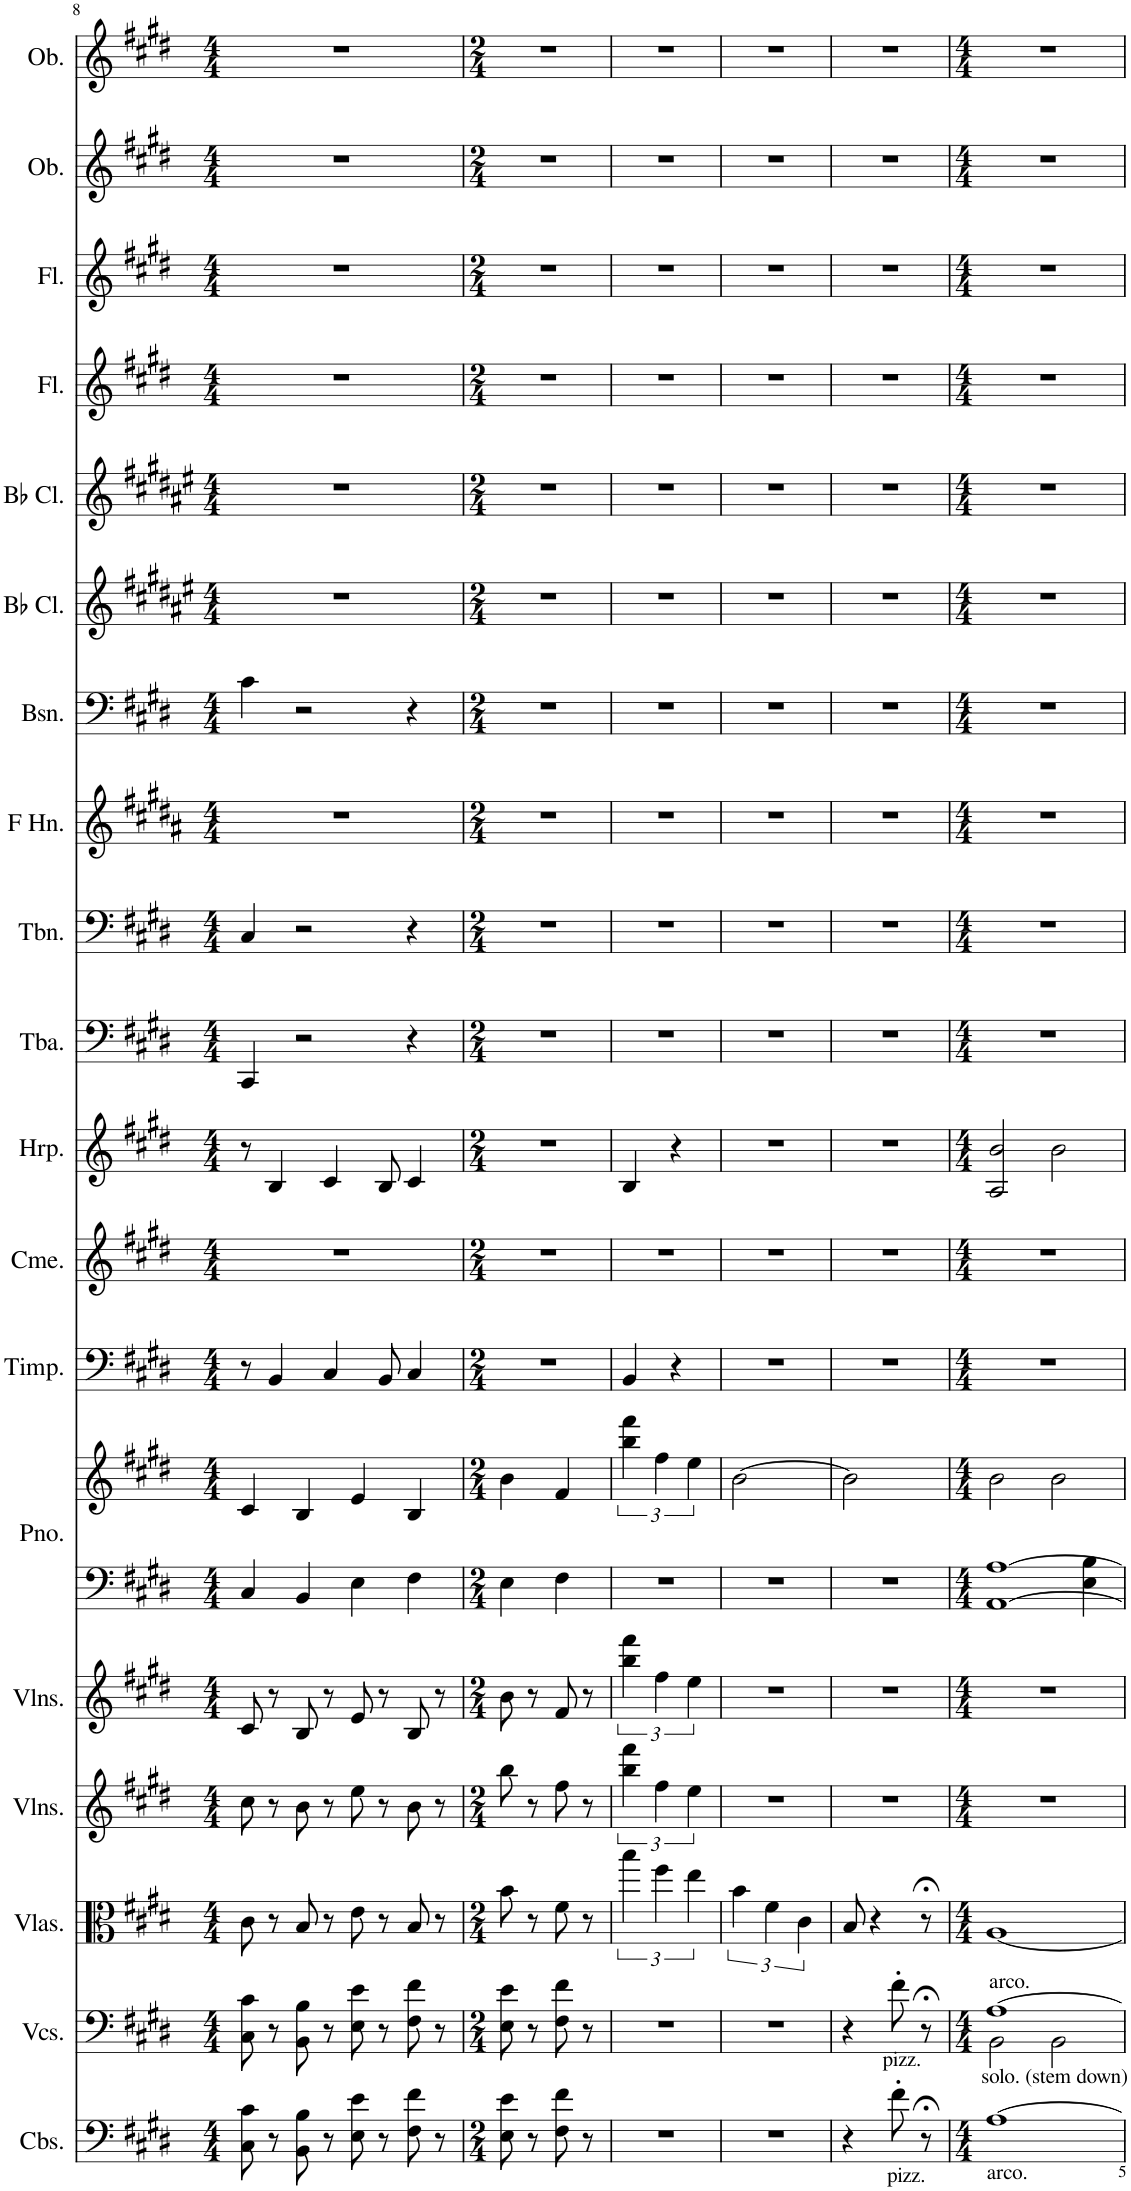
**kern	**kern	**kern	**kern	**kern	**kern	**kern	**kern	**kern	**kern	**kern	**kern	**kern	**kern	**kern	**kern	**kern	**kern	**kern	**kern
*part19	*part18	*part17	*part16	*part15	*part14	*part14	*part13	*part12	*part11	*part10	*part9	*part8	*part7	*part6	*part5	*part4	*part3	*part2	*part1
*staff20	*staff19	*staff18	*staff17	*staff16	*staff15	*staff14	*staff13	*staff12	*staff11	*staff10	*staff9	*staff8	*staff7	*staff6	*staff5	*staff4	*staff3	*staff2	*staff1
*I"Contrabasses	*I"Violoncellos	*I"Violas	*I"Violins	*I"Violins	*I"Piano	*	*I"Timpani	*I"Chimes	*I"Harp	*I"Tuba	*I"Trombone	*I"Horn in F	*I"Bassoon	*I"Bb Clarinet	*I"Bb Clarinet	*I"Flute	*I"Flute	*I"Oboe	*I"Oboe
*I'Cbs.	*I'Vcs.	*I'Vlas.	*I'Vlns.	*I'Vlns.	*I'Pno.	*	*I'Timp.	*I'Cme.	*I'Hrp.	*I'Tba.	*I'Tbn.	*	*I'Bsn.	*I'Bb Cl.	*I'Bb Cl.	*I'Fl.	*I'Fl.	*I'Ob.	*I'Ob.
!!LO:PB:g=z
*clefF4	*clefF4	*clefC3	*clefG2	*clefG2	*clefF4	*clefG2	*clefF4	*clefG2	*clefG2	*clefF4	*clefF4	*clefG2	*clefF4	*clefG2	*clefG2	*clefG2	*clefG2	*clefG2	*clefG2
*Trd7c12	*	*	*	*	*	*	*	*	*	*	*	*Trd4c7	*	*Trd1c2	*Trd1c2	*	*	*	*
*k[f#c#g#d#]	*k[f#c#g#d#]	*k[f#c#g#d#]	*k[f#c#g#d#]	*k[f#c#g#d#]	*k[f#c#g#d#]	*k[f#c#g#d#]	*k[f#c#g#d#]	*k[f#c#g#d#]	*k[f#c#g#d#]	*k[f#c#g#d#]	*k[f#c#g#d#]	*k[f#c#g#d#a#]	*k[f#c#g#d#]	*k[f#c#g#d#a#e#]	*k[f#c#g#d#a#e#]	*k[f#c#g#d#]	*k[f#c#g#d#]	*k[f#c#g#d#]	*k[f#c#g#d#]
*M4/4	*M4/4	*M4/4	*M4/4	*M4/4	*M4/4	*M4/4	*M4/4	*M4/4	*M4/4	*M4/4	*M4/4	*M4/4	*M4/4	*M4/4	*M4/4	*M4/4	*M4/4	*M4/4	*M4/4
=8	=8	=8	=8	=8	=8	=8	=8	=8	=8	=8	=8	=8	=8	=8	=8	=8	=8	=8	=8
8C#\ 8c#\	8C#\ 8c#\	8c#\	8cc#\	8c#/	4C#/	4c#/	8r	1r	8r	4CC#/	4C#/	1r	4c#\	1r	1r	1r	1r	1r	1r
8r	8r	8r	8r	8r	.	.	4BB/	.	4B/	.	.	.	.	.	.	.	.	.	.
8BB\ 8B\	8BB\ 8B\	8B/	8b\	8B/	4BB/	4B/	.	.	.	2r	2r	.	2r	.	.	.	.	.	.
8r	8r	8r	8r	8r	.	.	4C#/	.	4c#/	.	.	.	.	.	.	.	.	.	.
8E\ 8e\	8E\ 8e\	8e\	8ee\	8e/	4E\	4e/	.	.	.	.	.	.	.	.	.	.	.	.	.
8r	8r	8r	8r	8r	.	.	8BB/	.	8B/	.	.	.	.	.	.	.	.	.	.
8F#\ 8f#\	8F#\ 8f#\	8B/	8b\	8B/	4F#\	4B/	4C#/	.	4c#/	4r	4r	.	4r	.	.	.	.	.	.
8r	8r	8r	8r	8r	.	.	.	.	.	.	.	.	.	.	.	.	.	.	.
=9	=9	=9	=9	=9	=9	=9	=9	=9	=9	=9	=9	=9	=9	=9	=9	=9	=9	=9	=9
*M2/4	*M2/4	*M2/4	*M2/4	*M2/4	*M2/4	*M2/4	*M2/4	*M2/4	*M2/4	*M2/4	*M2/4	*M2/4	*M2/4	*M2/4	*M2/4	*M2/4	*M2/4	*M2/4	*M2/4
8E\ 8e\	8E\ 8e\	8b\	8bb\	8b\	4E\	4b\	2r	2r	2r	2r	2r	2r	2r	2r	2r	2r	2r	2r	2r
8r	8r	8r	8r	8r	.	.	.	.	.	.	.	.	.	.	.	.	.	.	.
8F#\ 8f#\	8F#\ 8f#\	8f#\	8ff#\	8f#/	4F#\	4f#/	.	.	.	.	.	.	.	.	.	.	.	.	.
8r	8r	8r	8r	8r	.	.	.	.	.	.	.	.	.	.	.	.	.	.	.
=10	=10	=10	=10	=10	=10	=10	=10	=10	=10	=10	=10	=10	=10	=10	=10	=10	=10	=10	=10
2r	2r	6bb\	6bb\ 6fff#\	6bb\ 6fff#\	2r	6bb\ 6fff#\	4BB/	2r	4B/	2r	2r	2r	2r	2r	2r	2r	2r	2r	2r
.	.	6ff#\	6ff#\	6ff#\	.	6ff#\	.	.	.	.	.	.	.	.	.	.	.	.	.
.	.	.	.	.	.	.	4r	.	4r	.	.	.	.	.	.	.	.	.	.
.	.	6ee\	6ee\	6ee\	.	6ee\	.	.	.	.	.	.	.	.	.	.	.	.	.
=11	=11	=11	=11	=11	=11	=11	=11	=11	=11	=11	=11	=11	=11	=11	=11	=11	=11	=11	=11
2r	2r	6b\	2r	2r	2r	[2b\	2r	2r	2r	2r	2r	2r	2r	2r	2r	2r	2r	2r	2r
.	.	6f#\	.	.	.	.	.	.	.	.	.	.	.	.	.	.	.	.	.
.	.	6c#\	.	.	.	.	.	.	.	.	.	.	.	.	.	.	.	.	.
=12	=12	=12	=12	=12	=12	=12	=12	=12	=12	=12	=12	=12	=12	=12	=12	=12	=12	=12	=12
4r	4r	8B/	2r	2r	2r	2b\]	2r	2r	2r	2r	2r	2r	2r	2r	2r	2r	2r	2r	2r
.	.	4r	.	.	.	.	.	.	.	.	.	.	.	.	.	.	.	.	.
!	!LO:TX:a:t=pizz.	!	!	!	!	!	!	!	!	!	!	!	!	!	!	!	!	!	!
!LO:TX:b:t=pizz.	!	!	!	!	!	!	!	!	!	!	!	!	!	!	!	!	!	!	!
8f#'\	8f#'\	.	.	.	.	.	.	.	.	.	.	.	.	.	.	.	.	.	.
8r;<	8r;<	8r;<	.	.	.	.	.	.	.	.	.	.	.	.	.	.	.	.	.
=13	=13	=13	=13	=13	=13	=13	=13	=13	=13	=13	=13	=13	=13	=13	=13	=13	=13	=13	=13
*M4/4	*M4/4	*M4/4	*M4/4	*M4/4	*M4/4	*M4/4	*M4/4	*M4/4	*M4/4	*M4/4	*M4/4	*M4/4	*M4/4	*M4/4	*M4/4	*M4/4	*M4/4	*M4/4	*M4/4
*	*^	*	*	*	*^	*	*	*	*	*	*	*	*	*	*	*	*	*	*
!	!LO:TX:a:t=arco.	!	!	!	!	!	!	!	!	!	!	!	!	!	!	!	!	!	!	!	!
!	!LO:TX:b:t=solo. (stem down)	!	!	!	!	!	!	!	!	!	!	!	!	!	!	!	!	!	!	!	!
!LO:TX:b:t=arco.	!	!	!	!	!	!	!	!	!	!	!	!	!	!	!	!	!	!	!	!	!
[1A	[1A	2BB\	[1A	1r	1r	[1AA [1A	2.ryy	2b\	1r	1r	2A/ 2b/	1r	1r	1r	1r	1r	1r	1r	1r	1r	1r
.	.	2BB\	.	.	.	.	.	2b\	.	.	2b\	.	.	.	.	.	.	.	.	.	.
.	.	.	.	.	.	.	4E\ 4B\	.	.	.	.	.	.	.	.	.	.	.	.	.	.
*	*v	*v	*	*	*	*v	*v	*	*	*	*	*	*	*	*	*	*	*	*	*	*
=	=	=	=	=	=	=	=	=	=	=	=	=	=	=	=	=	=	=	=
*-	*-	*-	*-	*-	*-	*-	*-	*-	*-	*-	*-	*-	*-	*-	*-	*-	*-	*-	*-
